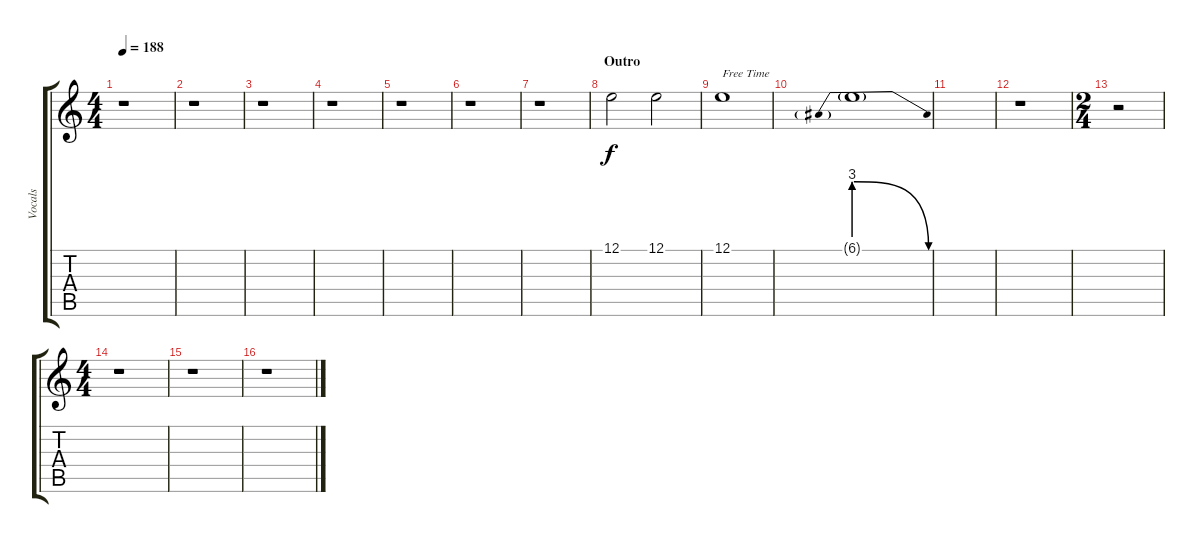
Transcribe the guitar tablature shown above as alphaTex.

\track ("Vocals" "Vocals") {instrument lead6voice}
\staff {score tabs}
\tuning (E4 B3 G3 D3 A2 E2) {hide}
\ts (4 4)
\tempo 188
\clef g2
\ks c
r.1{dy f} |
r.1 |
r.1 |
r.1 |
r.1 |
r.1 |
r.1 |
\section ("" "Outro")
12.1.2 12.1.2 |
12.1.1{txt "Free Time"} |
6.1{be (prebendrelease 0 12 60 0) g}.1 |
|
r.1 |
\ts (2 4)
r.2 |
\ts (4 4)
r.1 |
r.1 |
r.1
